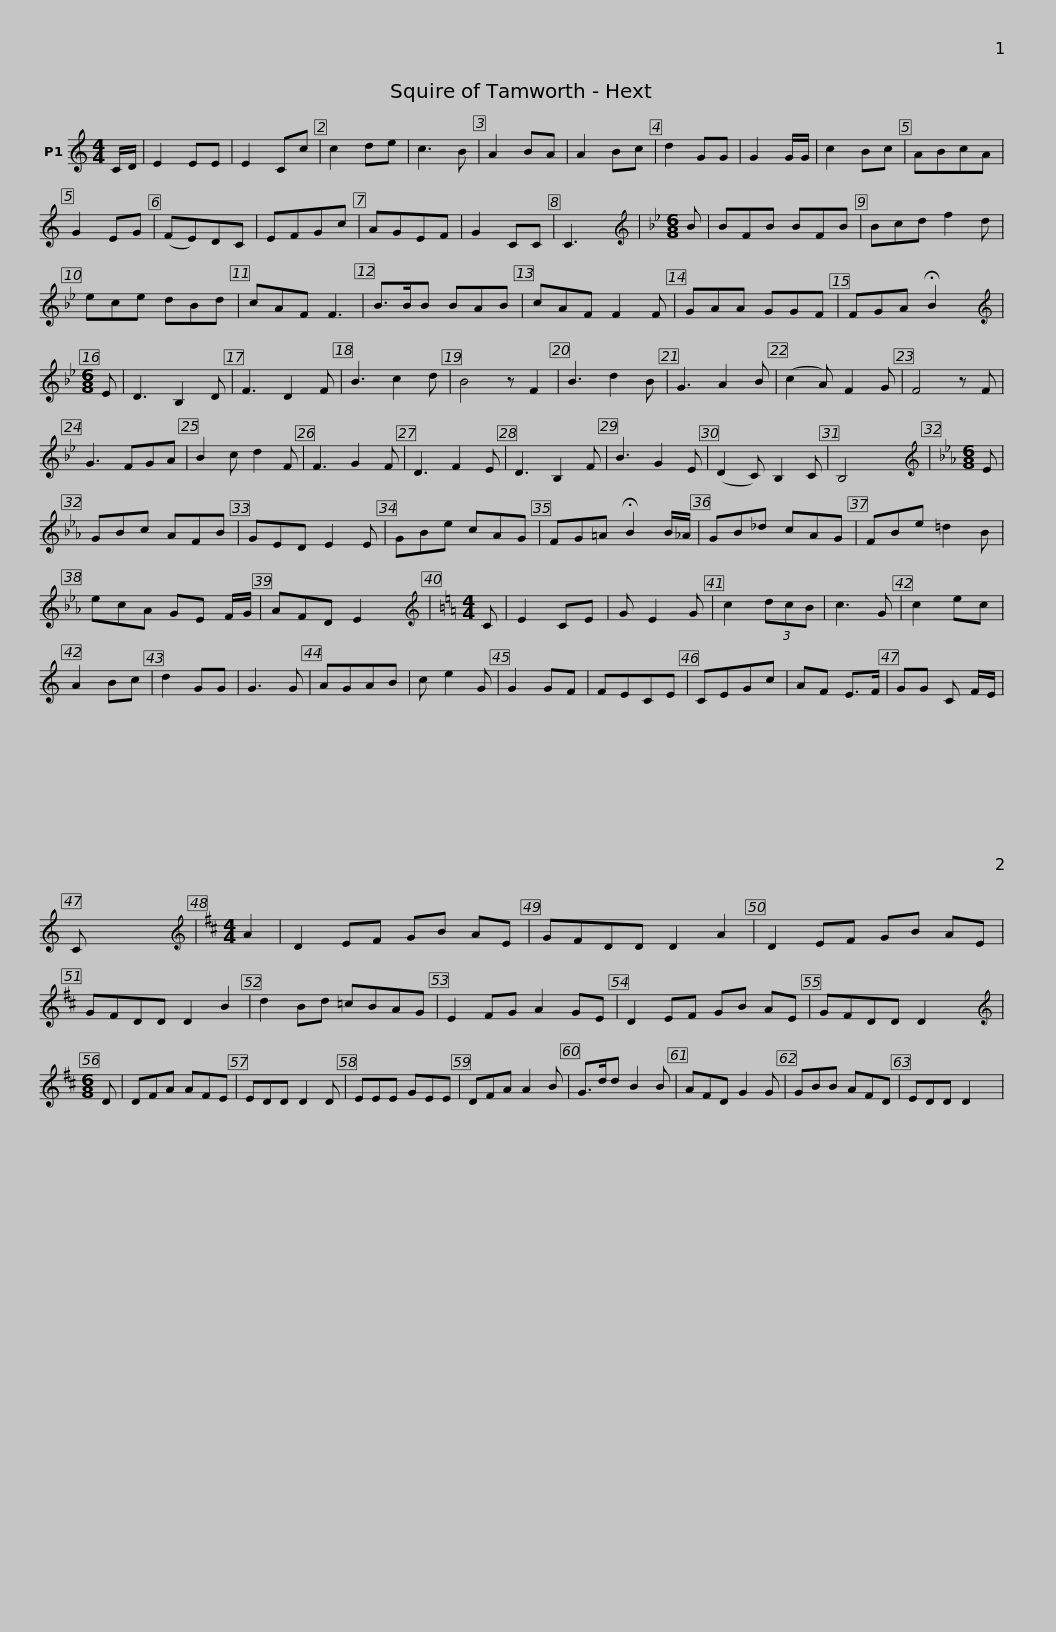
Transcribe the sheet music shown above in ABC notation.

X:1
L:1/8
M:4/4
I:linebreak $
K:C
V:1 treble
V:1
 C/D/ | E2 EE | E2 Cc | c2 de | c3 B | %5
 A2 BA |$ A2 Bc | d2 GG | G2 G/G/ | c2 Bc | %10
 ABcA |$ G2 EG | (FE)DC | EFGc | AGEF | %15
 G2 CC | C3 x |[K:Bb][M:6/8][K:treble] B | BFB BFB | Bcd f2 d | %20
 ece dBd |$ cAF F3 |$ B>BB BAB | cAF F2 F | GAA GGF | %25
 FGA !fermata!B2 x |[M:6/8][K:treble] E | D3 B,2 D | F3 D2 F | B3 c2 d | %30
 B4 z F2 |$ B3 d2 B | G3 A2 B | (c2 A) F2 G | F4 z F |$ %35
 G3 FGA | B2 c d2 F | F3 G2 F | D3 F2 E | D3 B,2 F | %40
 B3 G2 E | (D2 C) B,2 C | B,4 x2 |[K:Eb][M:6/8][K:treble] E |$ GBc AFB | %45
 GED E2 E | GBe cAG | FG=A !fermata!B2 B/_A/ |$ GB_d cAG | FBe =d2 B | %50
 ecA GE F/G/ | AFD E2 x |[K:C][M:4/4][K:treble] C | E2 CE | G E2 G | %55
 c2 (3dcB | c3 G |$ c2 ec | A2 Bc | d2 GG |$ %60
 G3 G | AGAB | c e2 G | G2 GF | FECE |$ %65
 CEGc | AF E>F | GG C F/E/ | C x x2 |[K:D][M:4/4][K:treble] A2 | %70
 D2 EF GB AE | GFDD D2 A2 | D2 EF GB AE |$ GFDD D2 B2 |$ d2 Bd =cBAG | %75
 E2 FG A2 GE | D2 EF GB AE | GFDD D2 x2 |[M:6/8][K:treble] D | DFA AFE | %80
 EDD D2 D |$ EEE GEE | DFA A2 B |$ G>dd B2 B | AFD G2 G | %85
 GBB AFD | EDD D2 x | %87
